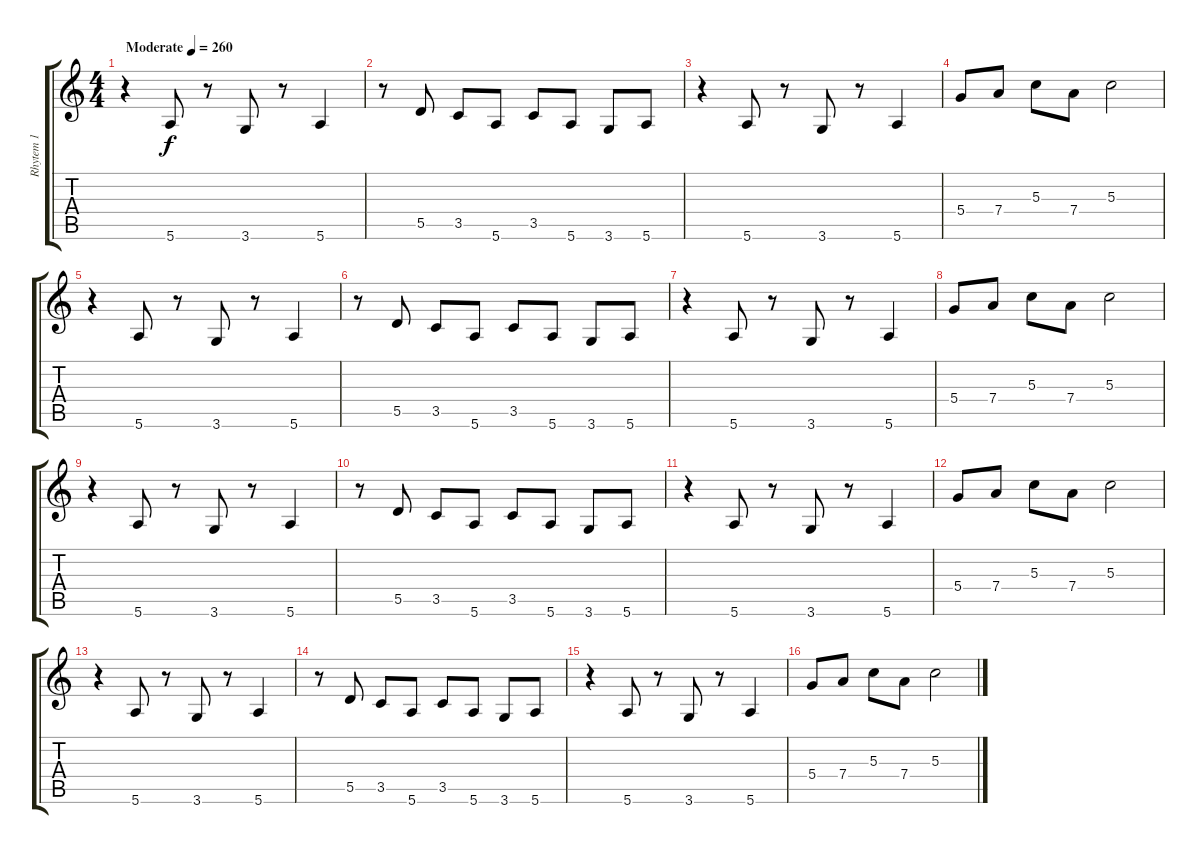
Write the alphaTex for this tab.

\track ("Rhytem 1" "Rhytem 1") {instrument distortionguitar}
\staff {score tabs}
\tuning (E4 B3 G3 D3 A2 E2) {hide}
\ts (4 4)
\tempo (260 "Moderate")
\clef g2
\ks c
r.4{dy f instrument distortionguitar} 5.6.8 r.8 3.6.8 r.8 5.6.4 |
r.8 5.5.8 3.5.8 5.6.8 3.5.8 5.6.8 3.6.8 5.6.8 |
r.4 5.6.8 r.8 3.6.8 r.8 5.6.4 |
5.4.8 7.4.8 5.3.8 7.4.8 5.3.2 |
r.4 5.6.8 r.8 3.6.8 r.8 5.6.4 |
r.8 5.5.8 3.5.8 5.6.8 3.5.8 5.6.8 3.6.8 5.6.8 |
r.4 5.6.8 r.8 3.6.8 r.8 5.6.4 |
5.4.8 7.4.8 5.3.8 7.4.8 5.3.2 |
r.4 5.6.8 r.8 3.6.8 r.8 5.6.4 |
r.8 5.5.8 3.5.8 5.6.8 3.5.8 5.6.8 3.6.8 5.6.8 |
r.4 5.6.8 r.8 3.6.8 r.8 5.6.4 |
5.4.8 7.4.8 5.3.8 7.4.8 5.3.2 |
r.4 5.6.8 r.8 3.6.8 r.8 5.6.4 |
r.8 5.5.8 3.5.8 5.6.8 3.5.8 5.6.8 3.6.8 5.6.8 |
r.4 5.6.8 r.8 3.6.8 r.8 5.6.4 |
5.4.8 7.4.8 5.3.8 7.4.8 5.3.2
